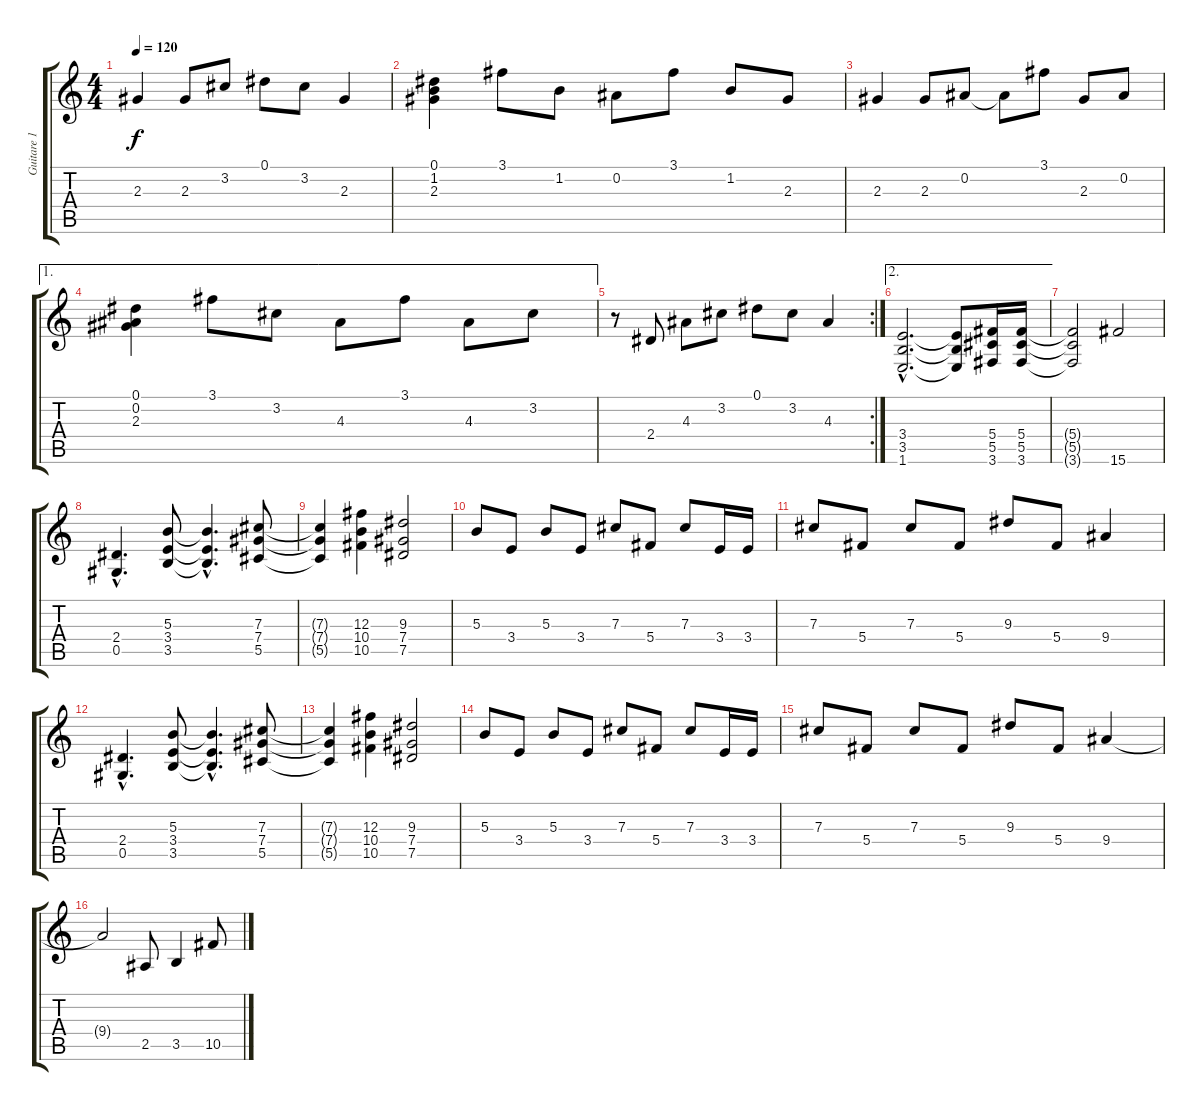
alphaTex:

\track ("Guitare 1" "Guitare 1") {instrument distortionguitar}
\staff {score tabs}
\tuning (Eb4 Bb3 Gb3 Db3 Ab2 Eb2) {hide}
\ts (4 4)
\tempo 120
\clef g2
\ks c
2.3.4{dy f} 2.3.8 3.2.8 0.1.8 3.2.8 2.3.4 |
(0.1 1.2 2.3).4 3.1.8 1.2.8 0.2.8 3.1.8 1.2.8 2.3.8 |
2.3.4 2.3.8 0.2.8 0.2{t}.8 3.1.8 2.3.8 0.2.8 |
\ae 1
(0.1 0.2 2.3).4 3.1.8 3.2.8 4.3.8 3.1.8 4.3.8 3.2.8 |
\rc 2
r.8 2.4.8 4.3.8 3.2.8 0.1.8 3.2.8 4.3.4 |
\ae 2
(3.4{hac} 3.5{hac} 1.6{hac}).2{d instrument distortionguitar} (3.4{t} 3.5{t} 1.6{t}).8 (5.4 5.5 3.6).16 (5.4 5.5 3.6).16 |
(5.4{t} 5.5{t} 3.6{t}).2 15.6.2 |
(2.4{hac} 0.5{hac}).4{d} (5.3 3.4 3.5).8 (5.3{hac t} 3.4{hac t} 3.5{hac t}).4{d} (7.3 7.4 5.5).8 |
(7.3{t} 7.4{t} 5.5{t}).4 (12.3 10.4 10.5).4 (9.3 7.4 7.5).2 |
5.3.8 3.4.8 5.3.8 3.4.8 7.3.8 5.4.8 7.3.8 3.4.16 3.4.16 |
7.3.8 5.4.8 7.3.8 5.4.8 9.3.8 5.4.8 9.4.4 |
(2.4{hac} 0.5{hac}).4{d} (5.3 3.4 3.5).8 (5.3{hac t} 3.4{hac t} 3.5{hac t}).4{d} (7.3 7.4 5.5).8 |
(7.3{t} 7.4{t} 5.5{t}).4 (12.3 10.4 10.5).4 (9.3 7.4 7.5).2 |
5.3.8 3.4.8 5.3.8 3.4.8 7.3.8 5.4.8 7.3.8 3.4.16 3.4.16 |
7.3.8 5.4.8 7.3.8 5.4.8 9.3.8 5.4.8 9.4.4 |
9.4{t}.2 2.5.8 3.5.4 10.5.8
